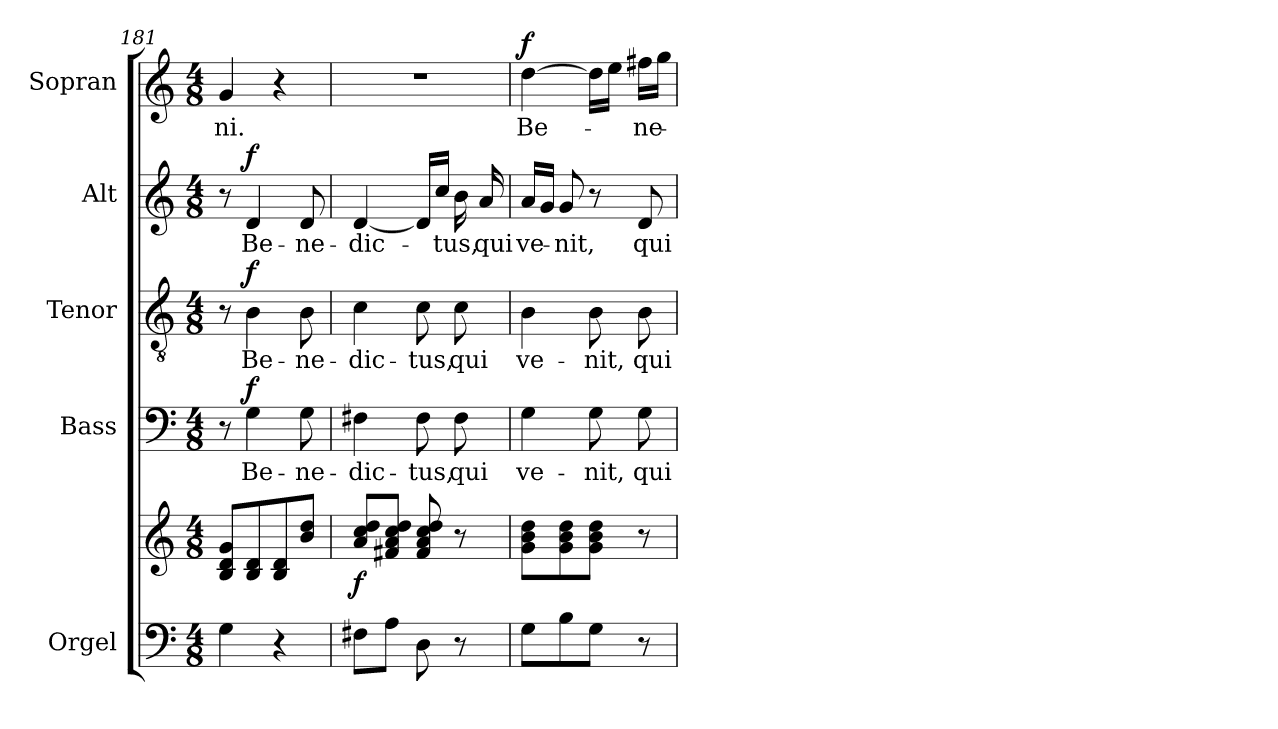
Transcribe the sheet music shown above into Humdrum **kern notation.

**kern	**kern	**dynam	**kern	**text	**dynam	**kern	**text	**dynam	**kern	**text	**dynam	**kern	**text	**dynam
*part5	*part5	*part5	*part4	*part4	*part4	*part3	*part3	*part3	*part2	*part2	*part2	*part1	*part1	*part1
*staff6	*staff5	*staff5/6	*staff4	*staff4	*staff4	*staff3	*staff3	*staff3	*staff2	*staff2	*staff2	*staff1	*staff1	*staff1
*I"Orgel	*	*	*I"Bass	*	*	*I"Tenor	*	*	*I"Alt	*	*	*I"Sopran	*	*
*I'Org.	*	*	*I'B	*	*	*I'T	*	*	*I'A	*	*	*I'S	*	*
*clefF4	*clefG2	*	*clefF4	*	*	*clefGv2	*	*	*clefG2	*	*	*clefG2	*	*
*k[]	*k[]	*	*k[]	*	*	*k[]	*	*	*k[]	*	*	*k[]	*	*
*C:	*C:	*	*C:	*	*	*C:	*	*	*C:	*	*	*C:	*	*
*M4/8	*M4/8	*	*M4/8	*	*	*M4/8	*	*	*M4/8	*	*	*M4/8	*	*
=181	=181	=181	=181	=181	=181	=181	=181	=181	=181	=181	=181	=181	=181	=181
!	!	!	!	!	!	!	!	!	!	!	!	!	!LO:LY:b	!
4G\	8B/ 8d/ 8g/L	.	8r	.	.	8r	.	.	8r	.	.	4g/	-ni.	.
!	!	!	!	!LO:LY:b	!LO:DY:a	!	!LO:LY:b	!LO:DY:a	!	!LO:LY:b	!LO:DY:a	!	!	!
.	8B/ 8d/	.	4G\	Be-	f	4B\	Be-	f	4d/	Be-	f	.	.	.
4r	8B/ 8d/	.	.	.	.	.	.	.	.	.	.	4r	.	.
!	!	!	!	!LO:LY:b	!	!	!LO:LY:b	!	!	!LO:LY:b	!	!	!	!
.	8b/ 8dd/J	.	8G\	-ne-	.	8B\	-ne-	.	8d/	-ne-	.	.	.	.
=182	=182	=182	=182	=182	=182	=182	=182	=182	=182	=182	=182	=182	=182	=182
!	!	!LO:DY:b	!	!LO:LY:b	!	!	!LO:LY:b	!	!	!LO:LY:b	!	!	!	!
8F#X\L	8a/ 8cc/ 8dd/L	f	4F#X\	-dic-	.	4c\	-dic-	.	[4d/	-dic-	.	2r	.	.
8A\J	8f#X/ 8a/ 8cc/ 8dd/J	.	.	.	.	.	.	.	.	.	.	.	.	.
!	!	!	!	!LO:LY:b	!	!	!LO:LY:b	!	!	!	!	!	!	!
8D\	8f#/ 8a/ 8cc/ 8dd/	.	8F#\	-tus,	.	8c\	-tus,	.	16d/LL]	.	.	.	.	.
.	.	.	.	.	.	.	.	.	16cc/JJ	.	.	.	.	.
!	!	!	!	!LO:LY:b	!	!	!LO:LY:b	!	!	!LO:LY:b	!	!	!	!
8r	8r	.	8F#\	qui	.	8c\	qui	.	16b\	-tus,	.	.	.	.
!	!	!	!	!	!	!	!	!	!	!LO:LY:b	!	!	!	!
.	.	.	.	.	.	.	.	.	16a/	qui	.	.	.	.
=183	=183	=183	=183	=183	=183	=183	=183	=183	=183	=183	=183	=183	=183	=183
!	!	!	!	!LO:LY:b	!	!	!LO:LY:b	!	!	!LO:LY:b	!	!	!LO:LY:b	!LO:DY:a
8G\L	8g\ 8b\ 8dd\L	.	4G\	ve-	.	4B\	ve-	.	16a/LL	ve-	.	[4dd\	Be-	f
.	.	.	.	.	.	.	.	.	16g/JJ	.	.	.	.	.
!	!	!	!	!	!	!	!	!	!	!LO:LY:b	!	!	!	!
8B\	8g\ 8b\ 8dd\	.	.	.	.	.	.	.	8g/	-nit,	.	.	.	.
!	!	!	!	!LO:LY:b	!	!	!LO:LY:b	!	!	!	!	!	!	!
8G\J	8g\ 8b\ 8dd\J	.	8G\	-nit,	.	8B\	-nit,	.	8r	.	.	16dd\LL]	.	.
.	.	.	.	.	.	.	.	.	.	.	.	16ee\JJ	.	.
!	!	!	!	!LO:LY:b	!	!	!LO:LY:b	!	!	!LO:LY:b	!	!	!LO:LY:b	!
8r	8r	.	8G\	qui	.	8B\	qui	.	8d/	qui	.	16ff#X\LL	-ne-	.
.	.	.	.	.	.	.	.	.	.	.	.	16gg\JJ	.	.
=	=	=	=	=	=	=	=	=	=	=	=	=	=	=
*-	*-	*-	*-	*-	*-	*-	*-	*-	*-	*-	*-	*-	*-	*-
